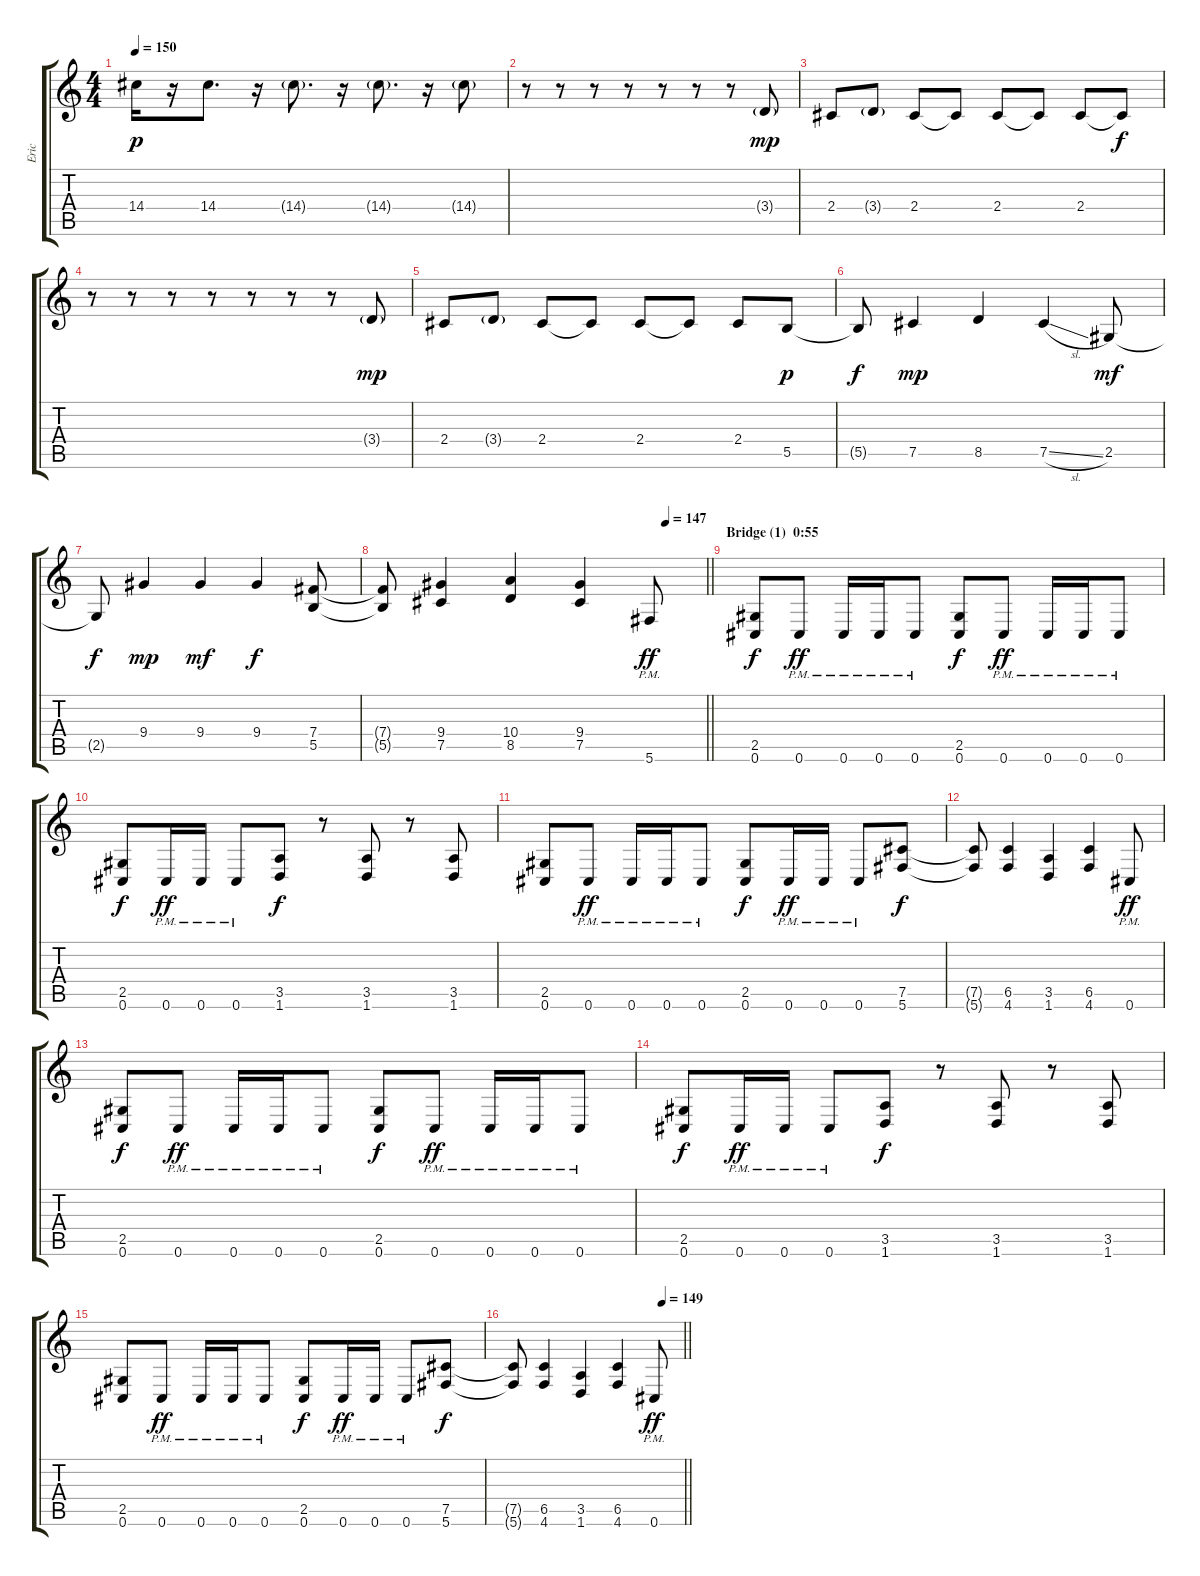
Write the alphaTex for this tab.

\track ("Eric" "Eric") {instrument distortionguitar}
\staff {score tabs}
\tuning (Db4 Ab3 E3 B2 Gb2 Db2) {hide}
\ts (4 4)
\tempo 150
\clef g2
\ks c
14.4{t}.16{dy p} r.16 14.4.8{d} r.16 14.4{g}.8{d} r.16 14.4{g}.8{d} r.16 14.4{g}.8 |
r.8 r.8 r.8 r.8 r.8 r.8 r.8 3.4{g}.8{dy mp} |
2.4.8 3.4{g}.8 2.4.8{volume 3} 2.4{t}.8 2.4.8 2.4{t}.8 2.4.8 2.4{t}.8{dy f} |
r.8 r.8 r.8 r.8 r.8 r.8 r.8{volume 10} 3.4{g}.8{dy mp} |
2.4.8 3.4{g}.8 2.4.8{volume 3} 2.4{t}.8 2.4.8 2.4{t}.8 2.4.8 5.5.8{dy p volume 10 instrument acousticguitarsteel} |
5.5{t}.8{dy f} 7.5.4{dy mp volume 10} 8.5.4 7.5{sl}.4 2.5.8{dy mf} |
2.5{t}.8{dy f} 9.4.4{dy mp} 9.4.4{dy mf} 9.4.4{dy f} (7.4 5.5).8{volume 10 balance 14 instrument distortionguitar} |
\tempo (147 0.875)
\barLineRight lightlight
(7.4{t} 5.5{t}).8 (9.4 7.5).4 (10.4 8.5).4 (9.4 7.5).4 5.6{pm}.8{dy ff} |
\section ("" "Bridge (1)  0:55")
(2.5 0.6).8{dy f volume 13 balance 2} 0.6{pm}.8{dy ff} 0.6{pm}.16 0.6{pm}.16 0.6{pm}.8 (2.5 0.6).8{dy f} 0.6{pm}.8{dy ff} 0.6{pm}.16 0.6{pm}.16 0.6{pm}.8 |
(2.5 0.6).8{dy f} 0.6{pm}.16{dy ff} 0.6{pm}.16 0.6{pm}.8 (3.5 1.6).8{dy f} r.8 (3.5 1.6).8 r.8 (3.5 1.6).8 |
(2.5 0.6).8 0.6{pm}.8{dy ff} 0.6{pm}.16 0.6{pm}.16 0.6{pm}.8 (2.5 0.6).8{dy f} 0.6{pm}.16{dy ff} 0.6{pm}.16 0.6{pm}.8 (7.5 5.6).8{dy f} |
(7.5{t} 5.6{t}).8 (6.5 4.6).4 (3.5 1.6).4 (6.5 4.6).4 0.6{pm}.8{dy ff} |
(2.5 0.6).8{dy f} 0.6{pm}.8{dy ff} 0.6{pm}.16 0.6{pm}.16 0.6{pm}.8 (2.5 0.6).8{dy f} 0.6{pm}.8{dy ff} 0.6{pm}.16 0.6{pm}.16 0.6{pm}.8 |
(2.5 0.6).8{dy f} 0.6{pm}.16{dy ff} 0.6{pm}.16 0.6{pm}.8 (3.5 1.6).8{dy f} r.8 (3.5 1.6).8 r.8 (3.5 1.6).8 |
(2.5 0.6).8 0.6{pm}.8{dy ff} 0.6{pm}.16 0.6{pm}.16 0.6{pm}.8 (2.5 0.6).8{dy f} 0.6{pm}.16{dy ff} 0.6{pm}.16 0.6{pm}.8 (7.5 5.6).8{dy f} |
\tempo (149 0.875)
\barLineRight lightlight
(7.5{t} 5.6{t}).8 (6.5 4.6).4 (3.5 1.6).4 (6.5 4.6).4 0.6{pm}.8{dy ff}
